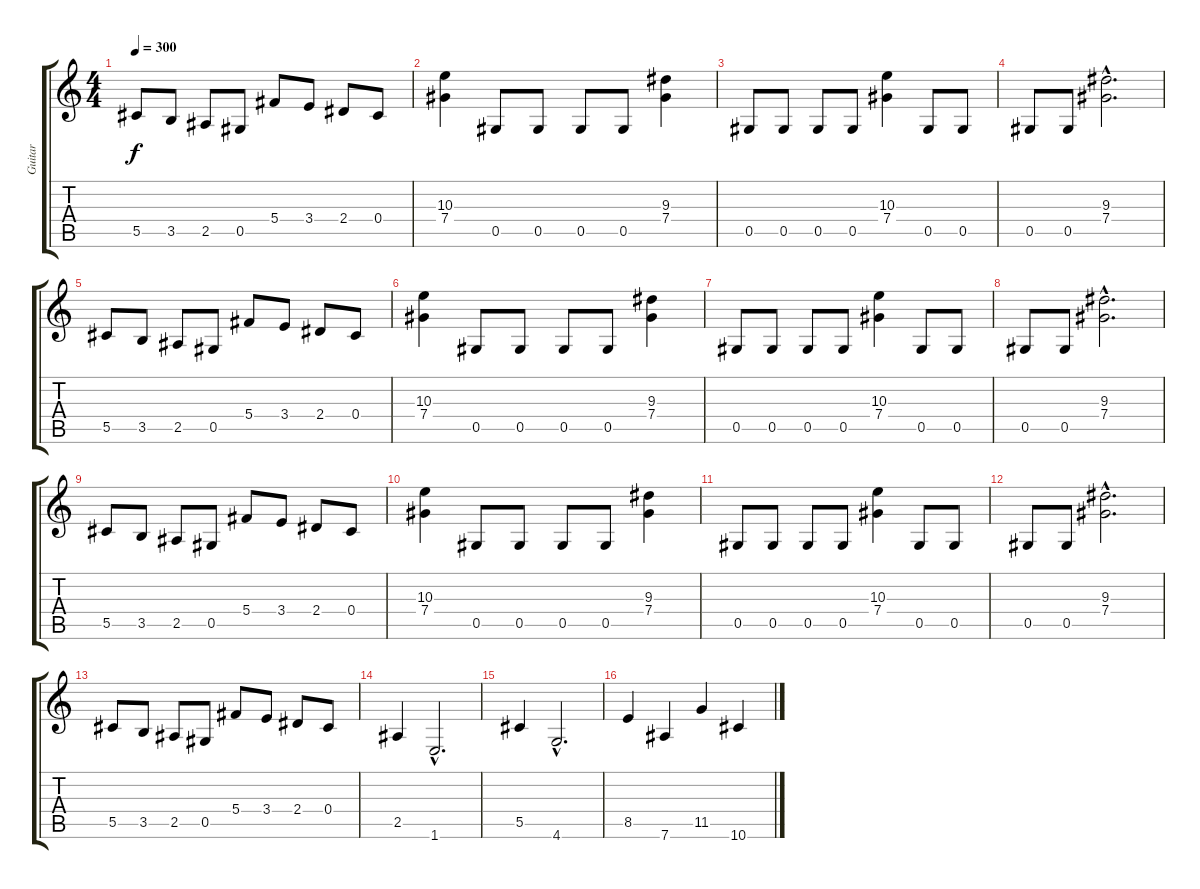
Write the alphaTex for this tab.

\track ("Guitar" "Guitar") {instrument overdrivenguitar}
\staff {score tabs}
\tuning (Eb4 Bb3 Gb3 Db3 Ab2 Eb2) {hide}
\ts (4 4)
\tempo 300
\clef g2
\ks c
5.5.8{dy f instrument overdrivenguitar} 3.5.8 2.5.8 0.5.8 5.4.8 3.4.8 2.4.8 0.4.8 |
(10.3 7.4).4 0.5.8 0.5.8 0.5.8 0.5.8 (9.3 7.4).4 |
0.5.8 0.5.8 0.5.8 0.5.8 (10.3 7.4).4 0.5.8 0.5.8 |
0.5.8 0.5.8 (9.3{hac} 7.4{hac}).2{d} |
5.5.8 3.5.8 2.5.8 0.5.8 5.4.8 3.4.8 2.4.8 0.4.8 |
(10.3 7.4).4 0.5.8 0.5.8 0.5.8 0.5.8 (9.3 7.4).4 |
0.5.8 0.5.8 0.5.8 0.5.8 (10.3 7.4).4 0.5.8 0.5.8 |
0.5.8 0.5.8 (9.3{hac} 7.4{hac}).2{d} |
5.5.8 3.5.8 2.5.8 0.5.8 5.4.8 3.4.8 2.4.8 0.4.8 |
(10.3 7.4).4 0.5.8 0.5.8 0.5.8 0.5.8 (9.3 7.4).4 |
0.5.8 0.5.8 0.5.8 0.5.8 (10.3 7.4).4 0.5.8 0.5.8 |
0.5.8 0.5.8 (9.3{hac} 7.4{hac}).2{d} |
5.5.8 3.5.8 2.5.8 0.5.8 5.4.8 3.4.8 2.4.8 0.4.8 |
2.5.4 1.6{hac}.2{d} |
5.5.4 4.6{hac}.2{d} |
8.5.4 7.6.4 11.5.4 10.6.4
